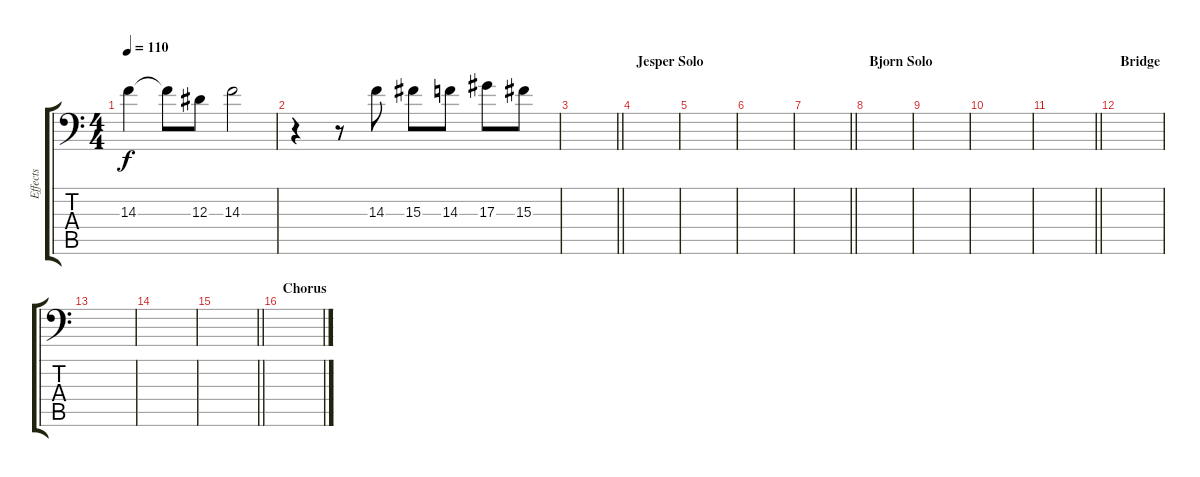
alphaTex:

\track ("Effects" "Effects") {instrument pad1newage}
\staff {score tabs}
\tuning (C4 G3 Eb3 Bb2 F2 Bb1) {hide}
\ts (4 4)
\tempo 110
\clef f4
\ks c
14.3.4{dy f} 14.3{t}.8 12.3.8 14.3.2 |
r.4 r.8 14.3.8 15.3.8 14.3.8 17.3.8 15.3.8 |
\barLineRight lightlight
|
\section ("" "Jesper Solo")
|
|
|
\barLineRight lightlight
|
\section ("" "Bjorn Solo")
|
|
|
\barLineRight lightlight
|
\section ("" "Bridge")
|
|
|
\barLineRight lightlight
|
\section ("" "Chorus")
